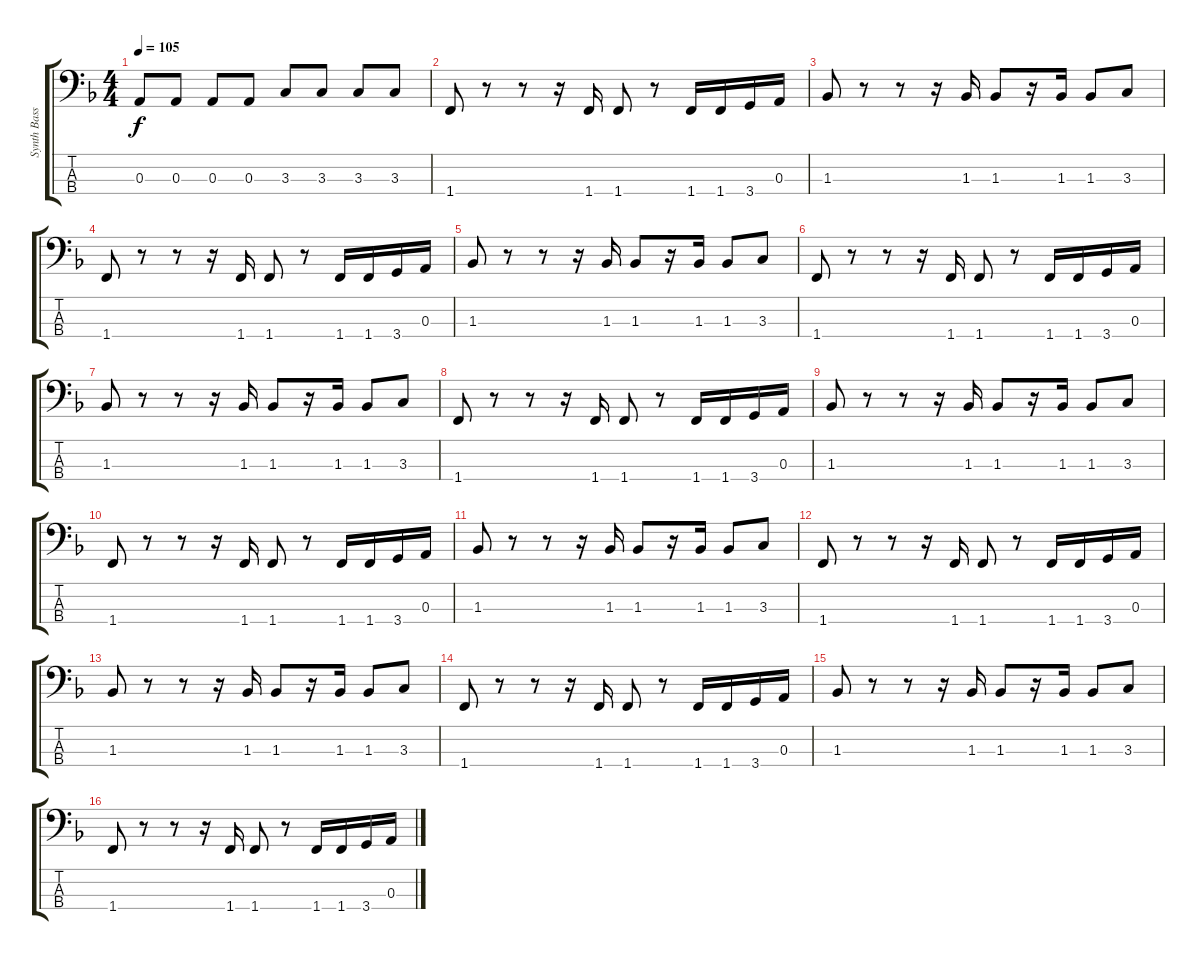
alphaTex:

\track ("Synth Bass 1" "Synth Bass") {instrument synthbass1}
\staff {score tabs}
\tuning (G2 D2 A1 E1) {hide}
\ts (4 4)
\tempo 105
\clef f4
\ks f
0.3.8{dy f} 0.3.8 0.3.8 0.3.8 3.3.8 3.3.8 3.3.8 3.3.8 |
1.4.8 r.8 r.8 r.16 1.4.16 1.4.8 r.8 1.4.16 1.4.16 3.4.16 0.3.16 |
1.3.8 r.8 r.8 r.16 1.3.16 1.3.8 r.16 1.3.16 1.3.8 3.3.8 |
1.4.8 r.8 r.8 r.16 1.4.16 1.4.8 r.8 1.4.16 1.4.16 3.4.16 0.3.16 |
1.3.8 r.8 r.8 r.16 1.3.16 1.3.8 r.16 1.3.16 1.3.8 3.3.8 |
1.4.8 r.8 r.8 r.16 1.4.16 1.4.8 r.8 1.4.16 1.4.16 3.4.16 0.3.16 |
1.3.8 r.8 r.8 r.16 1.3.16 1.3.8 r.16 1.3.16 1.3.8 3.3.8 |
1.4.8 r.8 r.8 r.16 1.4.16 1.4.8 r.8 1.4.16 1.4.16 3.4.16 0.3.16 |
1.3.8 r.8 r.8 r.16 1.3.16 1.3.8 r.16 1.3.16 1.3.8 3.3.8 |
1.4.8 r.8 r.8 r.16 1.4.16 1.4.8 r.8 1.4.16 1.4.16 3.4.16 0.3.16 |
1.3.8 r.8 r.8 r.16 1.3.16 1.3.8 r.16 1.3.16 1.3.8 3.3.8 |
1.4.8 r.8 r.8 r.16 1.4.16 1.4.8 r.8 1.4.16 1.4.16 3.4.16 0.3.16 |
1.3.8 r.8 r.8 r.16 1.3.16 1.3.8 r.16 1.3.16 1.3.8 3.3.8 |
1.4.8 r.8 r.8 r.16 1.4.16 1.4.8 r.8 1.4.16 1.4.16 3.4.16 0.3.16 |
1.3.8 r.8 r.8 r.16 1.3.16 1.3.8 r.16 1.3.16 1.3.8 3.3.8 |
1.4.8 r.8 r.8 r.16 1.4.16 1.4.8 r.8 1.4.16 1.4.16 3.4.16 0.3.16
